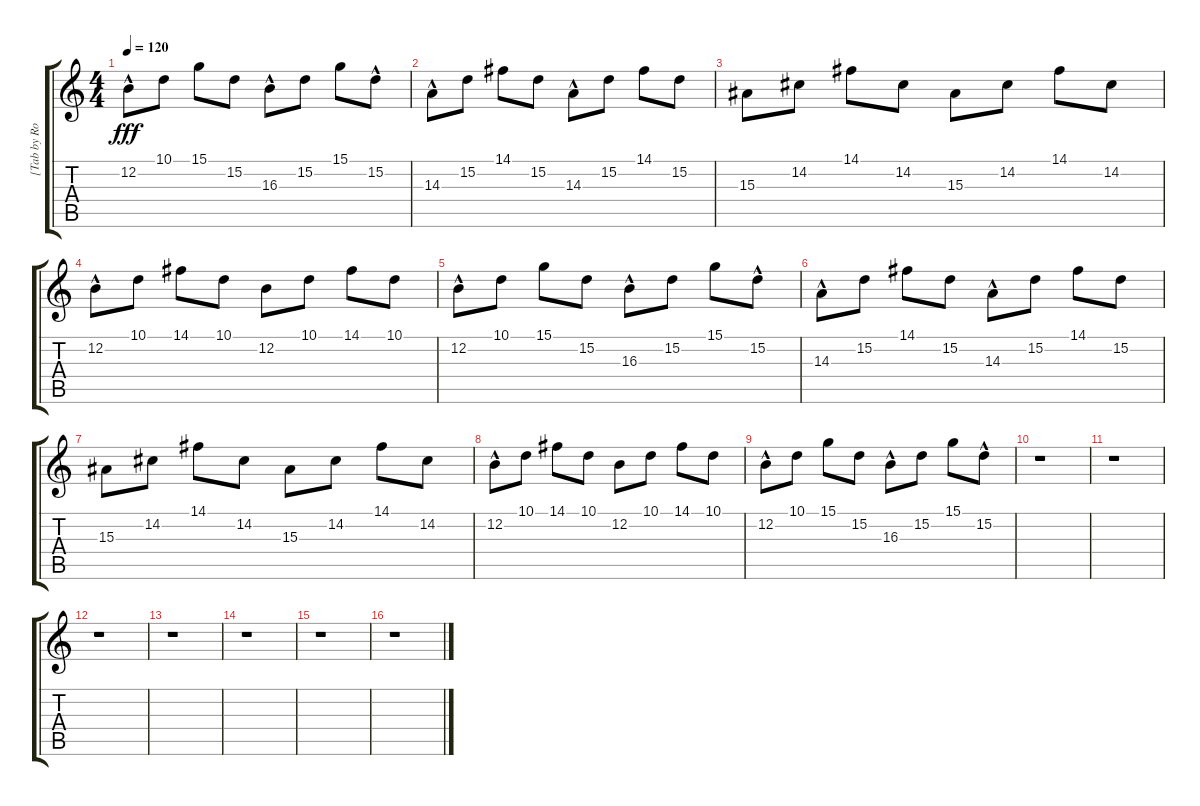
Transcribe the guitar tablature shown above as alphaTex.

\track ("[Tab by Rodrigo Takahashi]" "[Tab by Ro") {instrument oboe}
\staff {score tabs}
\tuning (E4 B3 G3 D3 A2 E2) {hide}
\ts (4 4)
\tempo 120
\clef g2
\ks c
12.2{hac}.8{dy fff} 10.1.8 15.1.8 15.2.8 16.3{hac}.8 15.2.8 15.1.8 15.2{hac}.8 |
14.3{hac}.8 15.2.8 14.1.8 15.2.8 14.3{hac}.8 15.2.8 14.1.8 15.2.8 |
15.3.8 14.2.8 14.1.8 14.2.8 15.3.8 14.2.8 14.1.8 14.2.8 |
12.2{hac}.8 10.1.8 14.1.8 10.1.8 12.2.8 10.1.8 14.1.8 10.1.8 |
12.2{hac}.8 10.1.8 15.1.8 15.2.8 16.3{hac}.8 15.2.8 15.1.8 15.2{hac}.8 |
14.3{hac}.8 15.2.8 14.1.8 15.2.8 14.3{hac}.8 15.2.8 14.1.8 15.2.8 |
15.3.8 14.2.8 14.1.8 14.2.8 15.3.8 14.2.8 14.1.8 14.2.8 |
12.2{hac}.8 10.1.8 14.1.8 10.1.8 12.2.8 10.1.8 14.1.8 10.1.8 |
12.2{hac}.8 10.1.8 15.1.8 15.2.8 16.3{hac}.8 15.2.8 15.1.8 15.2{hac}.8 |
r.1 |
r.1 |
r.1 |
r.1 |
r.1 |
r.1 |
r.1
